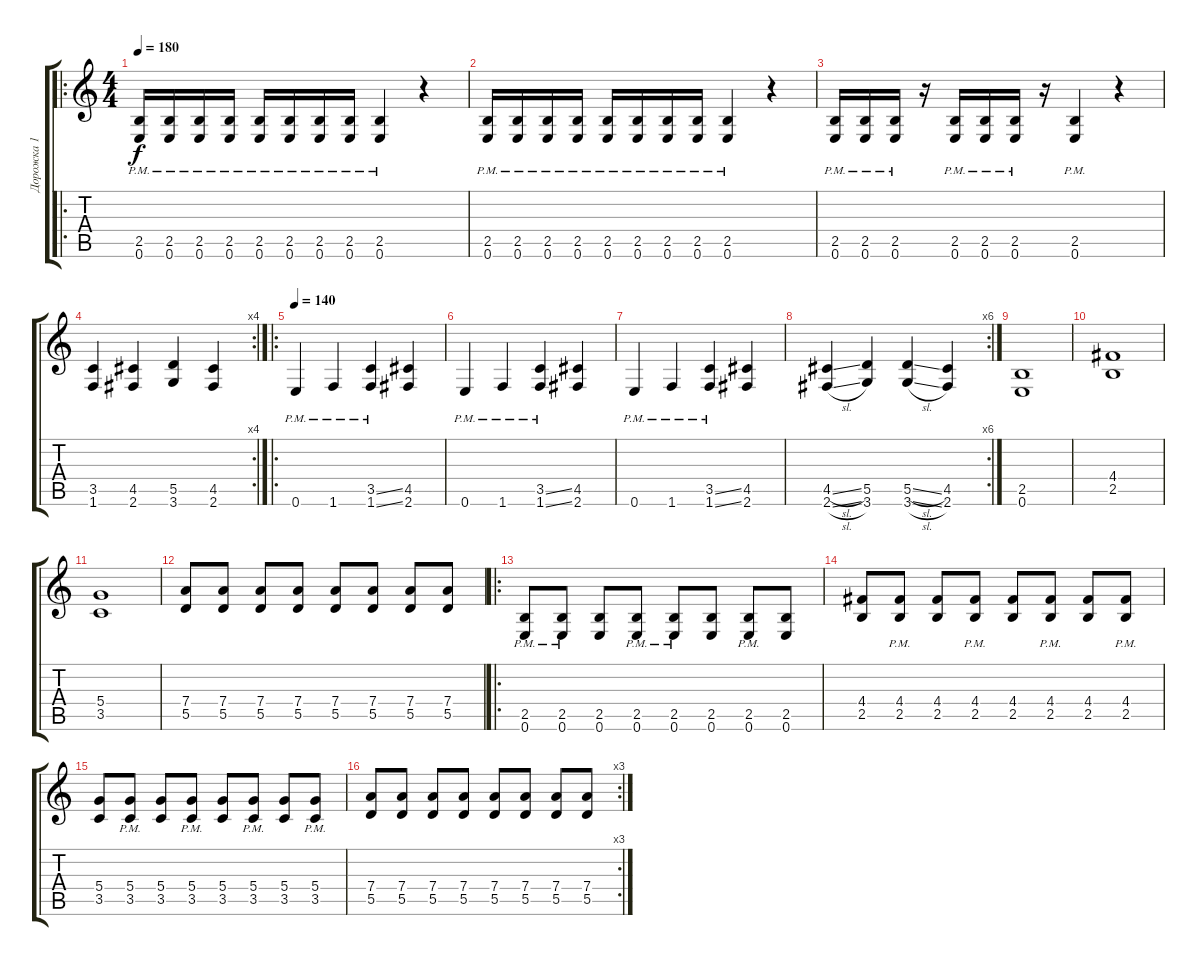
\track ("Дорожка 1" "Дорожка 1") {instrument distortionguitar}
\staff {score tabs}
\tuning (E4 B3 G3 D3 A2 E2) {hide}
\ro
\ts (4 4)
\tempo 180
\clef g2
\ks c
(2.5{pm} 0.6{pm}).16{dy f} (2.5{pm} 0.6{pm}).16 (2.5{pm} 0.6{pm}).16 (2.5{pm} 0.6{pm}).16 (2.5{pm} 0.6{pm}).16 (2.5{pm} 0.6{pm}).16 (2.5{pm} 0.6{pm}).16 (2.5{pm} 0.6{pm}).16 (2.5{pm} 0.6{pm}).4 r.4 |
(2.5{pm} 0.6{pm}).16 (2.5{pm} 0.6{pm}).16 (2.5{pm} 0.6{pm}).16 (2.5{pm} 0.6{pm}).16 (2.5{pm} 0.6{pm}).16 (2.5{pm} 0.6{pm}).16 (2.5{pm} 0.6{pm}).16 (2.5{pm} 0.6{pm}).16 (2.5{pm} 0.6{pm}).4 r.4 |
(2.5{pm} 0.6{pm}).16 (2.5{pm} 0.6{pm}).16 (2.5{pm} 0.6{pm}).16 r.16 (2.5{pm} 0.6{pm}).16 (2.5{pm} 0.6{pm}).16 (2.5{pm} 0.6{pm}).16 r.16 (2.5{pm} 0.6{pm}).4 r.4 |
\rc 4
(3.5 1.6).4 (4.5 2.6).4 (5.5 3.6).4 (4.5 2.6).4 |
\ro
\tempo 140
0.6{pm}.4 1.6{pm}.4 (3.5{ss pm} 1.6{ss pm}).4 (4.5 2.6).4 |
0.6{pm}.4 1.6{pm}.4 (3.5{ss pm} 1.6{ss pm}).4 (4.5 2.6).4 |
0.6{pm}.4 1.6{pm}.4 (3.5{ss pm} 1.6{ss pm}).4 (4.5 2.6).4 |
\rc 6
(4.5{sl} 2.6{sl}).4 (5.5 3.6).4 (5.5{sl} 3.6{sl}).4 (4.5 2.6).4 |
(2.5 0.6).1 |
(4.4 2.5).1 |
(5.4 3.5).1 |
(7.4 5.5).8 (7.4 5.5).8 (7.4 5.5).8 (7.4 5.5).8 (7.4 5.5).8 (7.4 5.5).8 (7.4 5.5).8 (7.4 5.5).8 |
\ro
(2.5{pm} 0.6{pm}).8 (2.5{pm} 0.6{pm}).8 (2.5 0.6).8 (2.5{pm} 0.6{pm}).8 (2.5{pm} 0.6{pm}).8 (2.5 0.6).8 (2.5{pm} 0.6{pm}).8 (2.5 0.6).8 |
(4.4 2.5).8 (4.4{pm} 2.5{pm}).8 (4.4 2.5).8 (4.4{pm} 2.5{pm}).8 (4.4 2.5).8 (4.4{pm} 2.5{pm}).8 (4.4 2.5).8 (4.4{pm} 2.5{pm}).8 |
(5.4 3.5).8 (5.4 3.5{pm}).8 (5.4 3.5).8 (5.4 3.5{pm}).8 (5.4 3.5).8 (5.4{pm} 3.5{pm}).8 (5.4 3.5).8 (5.4{pm} 3.5{pm}).8 |
\rc 3
(7.4 5.5).8 (7.4 5.5).8 (7.4 5.5).8 (7.4 5.5).8 (7.4 5.5).8 (7.4 5.5).8 (7.4 5.5).8 (7.4 5.5).8
